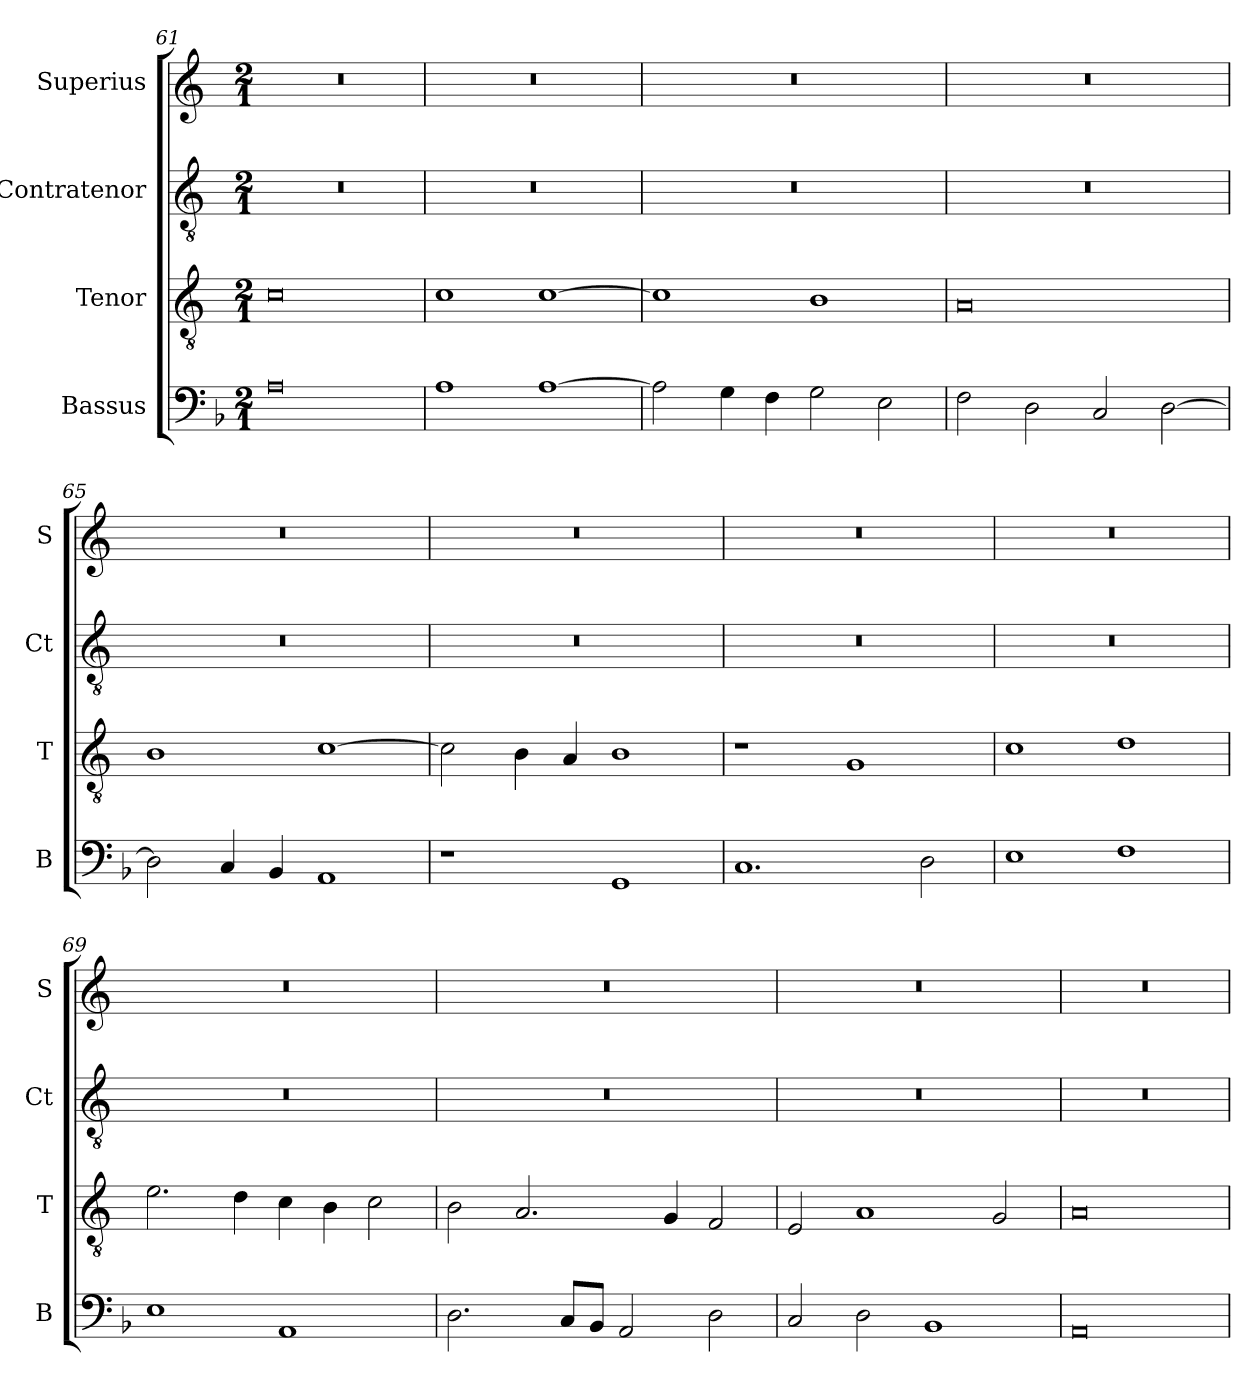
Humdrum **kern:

**kern	**kern	**kern	**kern
*part4	*part3	*part2	*part1
*staff4	*staff3	*staff2	*staff1
*I"Bassus	*I"Tenor	*I"Contratenor	*I"Superius
*I'B	*I'T	*I'Ct	*I'S
*clefF4	*clefGv2	*clefGv2	*clefG2
*k[b-]	*k[]	*k[]	*k[]
*M2/1	*M2/1	*M2/1	*M2/1
=61	=61	=61	=61
0A	0c	0r	0r
=62	=62	=62	=62
1A	1c	0r	0r
[1A	[1c	.	.
=63	=63	=63	=63
2A]	1c]	0r	0r
4G	.	.	.
4F	.	.	.
2G	1B	.	.
2E	.	.	.
=64	=64	=64	=64
2F	0A	0r	0r
2D	.	.	.
2C	.	.	.
[2D	.	.	.
=65	=65	=65	=65
2D]	1B	0r	0r
4C	.	.	.
4BB-	.	.	.
1AA	[1c	.	.
=66	=66	=66	=66
1r	2c]	0r	0r
.	4B	.	.
.	4A	.	.
1GG	1B	.	.
=67	=67	=67	=67
1.C	1r	0r	0r
.	1G	.	.
2D	.	.	.
=68	=68	=68	=68
1E	1c	0r	0r
1F	1d	.	.
=69	=69	=69	=69
1E	2.e	0r	0r
.	4d	.	.
1AA	4c	.	.
.	4B	.	.
.	2c	.	.
=70	=70	=70	=70
2.D	2B	0r	0r
.	2.A	.	.
8CL	.	.	.
8BB-J	.	.	.
2AA	.	.	.
.	4G	.	.
2D	2F	.	.
=71	=71	=71	=71
2C	2E	0r	0r
2D	1A	.	.
1BB-	.	.	.
.	2G	.	.
=72	=72	=72	=72
0AA	0A	0r	0r
=	=	=	=
*-	*-	*-	*-
